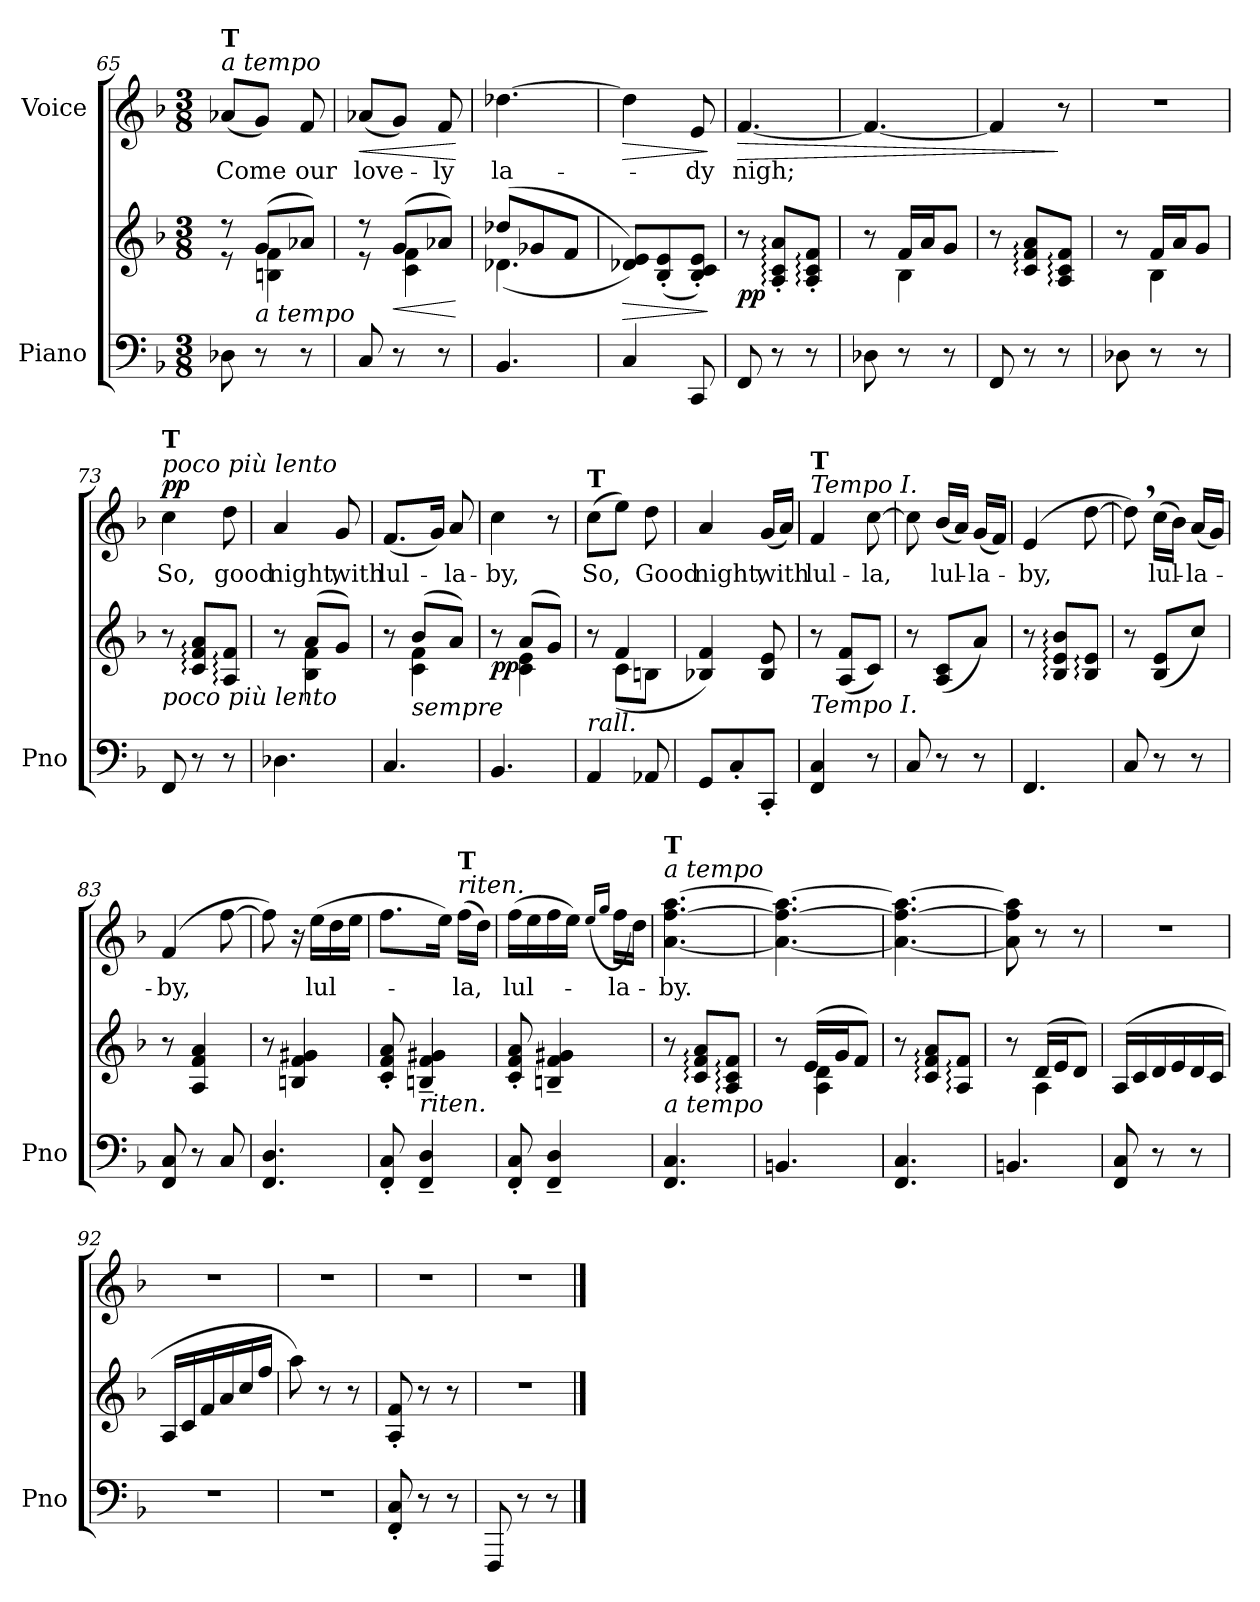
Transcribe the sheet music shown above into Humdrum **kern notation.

**kern	**kern	**dynam	**kern	**text	**dynam
*part2	*part2	*part2	*part1	*part1	*part1
*staff3	*staff2	*staff2/3	*staff1	*staff1	*staff1
*I"Piano	*	*	*I"Voice	*	*
*I'Pno	*	*	*	*	*
*clefF4	*clefG2	*	*clefG2	*	*
*k[b-]	*k[b-]	*	*k[b-]	*	*
*M3/8	*M3/8	*	*M3/8	*	*
=65	=65	=65	=65	=65	=65
*	*^	*	*	*	*
!	!	!	!	!LO:TX:a:i:t=a tempo	!	!
!	!	!	!	!LO:TX:a:B:t=T	!	!
!	!	!	!	!	!LO:LY:b	!
8D-X\	8r	8r	.	(<8a-X/L	Come	.
!	!LO:TX:b:i:t=a tempo	!	!	!	!	!
8r	(>8g/L	4Bn\ 4f\	.	8g/J)	.	.
!	!	!	!	!	!LO:LY:b	!
8r	8a-X/J)	.	.	8f/	our	.
=66	=66	=66	=66	=66	=66	=66
!	!	!	!	!	!LO:LY:b	!LO:HP:b
8C/	8r	8r	.	(<8a-X/L	love-	<
!	!	!	!LO:HP:b	!	!	!
8r	(>8g/L	4c\ 4f\	<	8g/J)	.	.
!	!	!	!	!	!LO:LY:b	!
8r	8a-X/J)	.	.	8f/	-ly	.
*	*v	*v	*	*	*	*
.	.	[	.	.	[
=67	=67	=67	=67	=67	=67
*	*^	*	*	*	*
!	!	!	!	!	!LO:LY:b	!
4.BB-/	(>8dd-X/L	(<4.d-X\	.	[4.dd-X\	la-	.
.	8g-X/	.	.	.	.	.
.	8f/J	.	.	.	.	.
*	*v	*v	*	*	*	*
=68	=68	=68	=68	=68	=68
!	!	!LO:HP:b	!	!	!LO:HP:b
4C/	8d-X/ 8e/L))	>	4dd-\]	.	>
.	(<8B-/' 8e/'	.	.	.	.
!	!	!	!	!LO:LY:b	!
8CC/	8B-/' 8c/' 8e/'J)	.	8e/	-dy	.
.	.	]	.	.	]
!!LO:PB:g=z
=69	=69	=69	=69	=69	=69
!	!	!LO:DY:b	!	!LO:LY:b	!LO:HP:b
8FF/	8r	pp	[4.f/	nigh;	>
8r	8A/:' 8c/:' 8a/:'L	.	.	.	.
8r	8A/:' 8c/:' 8f/:'J	.	.	.	.
=70	=70	=70	=70	=70	=70
*	*^	*	*	*	*
8D-X\	8r	8ryy	.	4.f/_	.	.
8r	16f/LL	4B-\	.	.	.	.
.	16a/J	.	.	.	.	.
8r	8g/J	.	.	.	.	.
*	*v	*v	*	*	*	*
=71	=71	=71	=71	=71	=71
8FF/	8r	.	4f/]	.	.
8r	8c/: 8f/: 8a/:L	.	.	.	.
8r	8A/: 8c/: 8f/:J	.	8r	.	]
=72	=72	=72	=72	=72	=72
*	*^	*	*	*	*
8D-X\	8r	8ryy	.	4.r	.	.
8r	16f/LL	4B-\	.	.	.	.
.	16a/J	.	.	.	.	.
8r	8g/J	.	.	.	.	.
*	*v	*v	*	*	*	*
=73	=73	=73	=73	=73	=73
!	!	!	!LO:TX:a:i:t=poco più lento	!	!
!	!	!	!LO:TX:a:B:t=T	!	!
!	!LO:TX:b:i:t=poco più lento	!	!	!	!
!	!	!	!	!LO:LY:b	!LO:DY:a
8FF/	8r	.	4cc\	So,	pp
8r	8c/: 8f/: 8a/:L	.	.	.	.
!	!	!	!	!LO:LY:b	!
8r	8A/: 8f/:J	.	8dd\	good	.
=74	=74	=74	=74	=74	=74
*	*^	*	*	*	*
!	!	!	!	!	!LO:LY:b	!
4.D-X\	8r	8ryy	.	4a/	night,	.
.	(>8a/L	4B-\ 4f\	.	.	.	.
!	!	!	!	!	!LO:LY:b	!
.	8g/J)	.	.	8g/	with	.
=75	=75	=75	=75	=75	=75	=75
!	!	!	!	!	!LO:LY:b	!
4.C/	8r	8ryy	.	(<8.f/L	lul-	.
!	!LO:TX:b:i:t=sempre	!	!	!	!	!
.	(>8b-/L	4c\ 4f\	.	.	.	.
.	.	.	.	16g/Jk)	.	.
!	!	!	!	!	!LO:LY:b	!
.	8a/J)	.	.	8a/	-la-	.
!!LO:LB:g=z
=76	=76	=76	=76	=76	=76	=76
!	!	!	!LO:DY:b	!	!LO:LY:b	!
4.BB-/	8r	8ryy	pp	4cc\	-by,	.
.	(>8a/L	4c\ 4e\	.	.	.	.
.	8g/J)	.	.	8r	.	.
=77	=77	=77	=77	=77	=77	=77
!	!	!	!	!LO:TX:a:B:t=T	!	!
!	!LO:TX:b:i:t=rall.	!	!	!	!	!
!	!	!	!	!	!LO:LY:b	!LO:DY:a
!	!	!	!	!	!	!LO:DY:n=1:a
4AA/	8r	8ryy	.	(>8cc\L	So,	other-dynamics pp
.	4f/	(<8c\L	.	8ee\J)	.	.
!	!	!	!	!	!LO:LY:b	!
8AA-X/	.	8Bn\J	.	8dd\	Good	.
=78	=78	=78	=78	=78	=78	=78
!	!	!	!	!	!LO:LY:b	!
*	*v	*v	*	*	*	*
8GG/L	4B-X/ 4f/)	.	4a/	night,	.
8C'/	.	.	.	.	.
!	!	!	!	!LO:LY:b	!
8CC'/J	8B-/ 8e/	.	(<16g/LL	with	.
.	.	.	16a/JJ)	.	.
=79	=79	=79	=79	=79	=79
!	!	!	!LO:TX:a:i:t=Tempo I.	!	!
!	!	!	!LO:TX:a:B:t=T	!	!
!	!LO:TX:b:i:t=Tempo I.	!	!	!	!
!	!	!	!	!LO:LY:b	!
4FF/ 4C/	8r	.	4f/	lul-	.
.	(<8A/ 8f/L	.	.	.	.
!	!	!	!	!LO:LY:b	!LO:DY:a
!	!	!	!	!	!LO:DY:n=1:a
!	!	!	!	!	!LO:DY:n=2:a
8r	8c/J)	.	[8cc\	-la,	other-dynamics pp other-dynamics
=80	=80	=80	=80	=80	=80
8C/	8r	.	8cc\]	.	.
!	!	!LO:DY:b	!	!LO:LY:b	!
!	!	!LO:DY:n=1:b	!	!	!
8r	(<8A/ 8c/L	other-dynamics pp	(<16b-/LL	lul-	.
.	.	.	16a/JJ)	.	.
!	!	!	!	!LO:LY:b	!
8r	8a/J)	.	(<16g/LL	-la-	.
.	.	.	16f/JJ)	.	.
=81	=81	=81	=81	=81	=81
!	!	!	!	!LO:LY:b	!
4.FF/	8r	.	(>4e/	-by,	.
.	8B-/: 8e/: 8b-/:L	.	.	.	.
.	8B-/: 8e/:J	.	[8dd\	.	.
!!LO:LB:g=z
=82	=82	=82	=82	=82	=82
8C/	8r	.	8dd,\])	.	.
!	!	!	!	!LO:LY:b	!
8r	(<8B-/ 8e/L	.	(>16cc\LL	lul-	.
.	.	.	16b-\JJ)	.	.
!	!	!	!	!LO:LY:b	!
8r	8cc/J)	.	(<16a/LL	-la-	.
.	.	.	16g/JJ)	.	.
=83	=83	=83	=83	=83	=83
!	!	!	!	!LO:LY:b	!
8FF/ 8C/	8r	.	(>4f/	-by,	.
8r	4A/ 4f/ 4a/	.	.	.	.
8C/	.	.	[8ff\	.	.
=84	=84	=84	=84	=84	=84
4.FF/ 4.D/	8r	.	8ff\])	.	.
.	4Bn/ 4f/ 4g#X/	.	16r	.	.
!	!	!	!	!LO:LY:b	!
.	.	.	(>16ee\LL	lul-	.
.	.	.	16dd\	.	.
.	.	.	16ee\JJ	.	.
=85	=85	=85	=85	=85	=85
8FF/' 8C/'	8c/' 8f/' 8a/'	.	8.ff\L	.	.
!	!LO:TX:b:i:t=riten.	!	!	!	!
4FF/~ 4D/~	4Bn/~ 4f/~ 4g#X/~	.	.	.	.
.	.	.	16ee\Jk)	.	.
!	!	!	!LO:TX:a:i:t=riten.	!	!
!	!	!	!LO:TX:a:B:t=T	!	!
!	!	!	!	!LO:LY:b	!
.	.	.	(>16ff\LL	-la,	.
.	.	.	16dd\JJ)	.	.
=86	=86	=86	=86	=86	=86
!	!	!	!	!LO:LY:b	!
8FF/' 8C/'	8c/' 8f/' 8a/'	.	(>16ff\LL	lul-	.
.	.	.	16ee\	.	.
4FF/~ 4D/~	4Bn/~ 4f/~ 4g#X/~	.	16ff\	.	.
.	.	.	16ee\JJ)	.	.
.	.	.	(>16qee/LL	.	.
.	.	.	16qgg/JJ	.	.
!	!	!	!	!LO:LY:b	!
.	.	.	16ff\LL	-la-	.
.	.	.	16dd\JJ)	.	.
=87	=87	=87	=87	=87	=87
!	!	!	!LO:TX:a:i:t=a tempo	!	!
!	!	!	!LO:TX:a:B:t=T	!	!
!	!LO:TX:b:i:t=a tempo	!	!	!	!
!	!	!	!	!LO:LY:b	!
4.FF/ 4.C/	8r	.	[4.a\ [4.ff\ [4.aa\	-by.	.
.	8c/: 8f/: 8a/:L	.	.	.	.
.	8A/: 8c/: 8f/:J	.	.	.	.
!!LO:LB:g=z
=88	=88	=88	=88	=88	=88
*	*^	*	*	*	*
4.BBn/	8r	8ryy	.	4.a\_ 4.ff\_ 4.aa\_	.	.
.	(>16e/LL	4A\ 4d\	.	.	.	.
.	16g/J	.	.	.	.	.
.	8f/J)	.	.	.	.	.
*	*v	*v	*	*	*	*
=89	=89	=89	=89	=89	=89
4.FF/ 4.C/	8r	.	4.a\_ 4.ff\_ 4.aa\_	.	.
.	8c/: 8f/: 8a/:L	.	.	.	.
.	8A/: 8f/:J	.	.	.	.
=90	=90	=90	=90	=90	=90
*	*^	*	*	*	*
4.BBn/	8r	8ryy	.	8a\] 8ff\] 8aa\]	.	.
.	(>16d/LL	4A\	.	8r	.	.
.	16e/J	.	.	.	.	.
.	8d/J)	.	.	8r	.	.
*	*v	*v	*	*	*	*
=91	=91	=91	=91	=91	=91
8FF/ 8C/	(>16A/LL	.	4.r	.	.
.	16c/	.	.	.	.
8r	16d/	.	.	.	.
.	16e/	.	.	.	.
8r	16d/	.	.	.	.
.	16c/JJ	.	.	.	.
=92	=92	=92	=92	=92	=92
4.r	16A/LL	.	4.r	.	.
.	16c/	.	.	.	.
.	16f/	.	.	.	.
.	16a/	.	.	.	.
.	16cc/	.	.	.	.
.	16ff/JJ	.	.	.	.
=93	=93	=93	=93	=93	=93
4.r	8aa\)	.	4.r	.	.
.	8r	.	.	.	.
.	8r	.	.	.	.
=94	=94	=94	=94	=94	=94
8FF/' 8C/'	8A/' 8f/'	.	4.r	.	.
8r	8r	.	.	.	.
8r	8r	.	.	.	.
=95	=95	=95	=95	=95	=95
8FFF/	4.r	.	4.r	.	.
8r	.	.	.	.	.
8r	.	.	.	.	.
==	==	==	==	==	==
*-	*-	*-	*-	*-	*-
